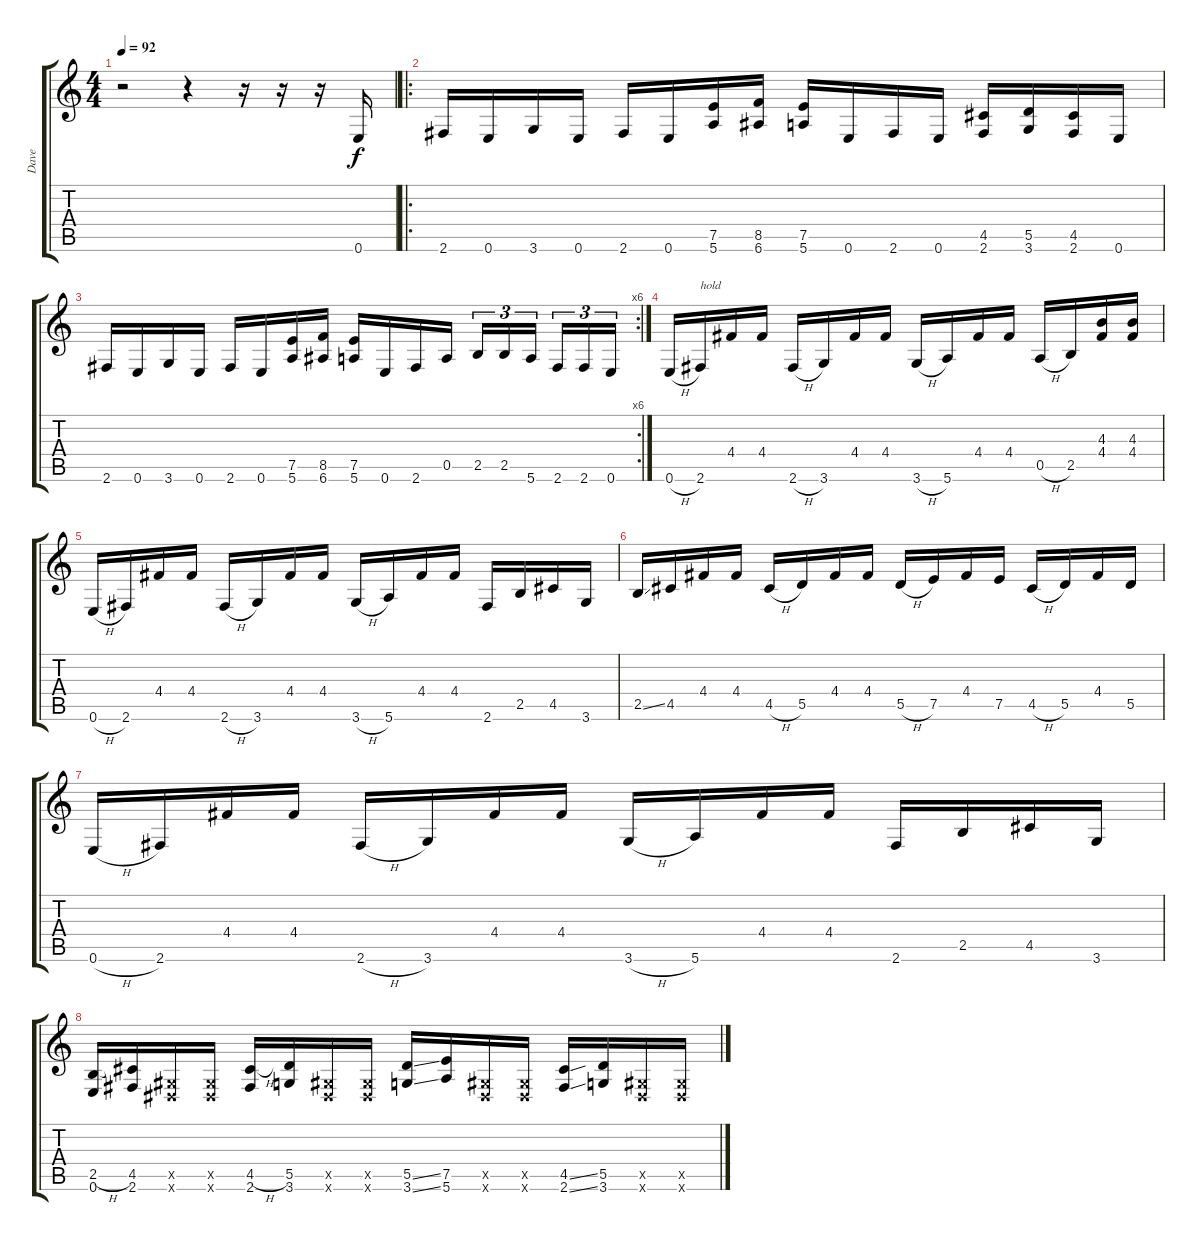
\track ("Dave" "Dave") {instrument distortionguitar}
\staff {score tabs}
\tuning (E4 B3 G3 D3 A2 E2) {hide}
\ts (4 4)
\tempo 92
\clef g2
\ks c
r.2{dy f instrument distortionguitar} r.4 r.16 r.16 r.16 0.6.16 |
\ro
2.6.16 0.6.16 3.6.16 0.6.16 2.6.16 0.6.16 (7.5 5.6).16 (8.5 6.6).16 (7.5 5.6).16 0.6.16 2.6.16 0.6.16 (4.5 2.6).16 (5.5 3.6).16 (4.5 2.6).16 0.6.16 |
\rc 6
2.6.16 0.6.16 3.6.16 0.6.16 2.6.16 0.6.16 (7.5 5.6).16 (8.5 6.6).16 (7.5 5.6).16 0.6.16 2.6.16 0.5.16 2.5.16{tu (3 2)} 2.5.16{tu (3 2)} 5.6.16{tu (3 2)} 2.6.16{tu (3 2)} 2.6.16{tu (3 2)} 0.6.16{tu (3 2)} |
0.6{h}.16 2.6.16{txt "hold "} 4.4.16 4.4.16 2.6{h}.16 3.6.16 4.4.16 4.4.16 3.6{h}.16 5.6.16 4.4.16 4.4.16 0.5{h}.16 2.5.16 (4.3 4.4).16 (4.3 4.4).16 |
0.6{h}.16 2.6.16 4.4.16 4.4.16 2.6{h}.16 3.6.16 4.4.16 4.4.16 3.6{h}.16 5.6.16 4.4.16 4.4.16 2.6.16 2.5.16 4.5.16 3.6.16 |
2.5{ss}.16 4.5.16 4.4.16 4.4.16 4.5{h}.16 5.5.16 4.4.16 4.4.16 5.5{h}.16 7.5.16 4.4.16 7.5.16 4.5{h}.16 5.5.16 4.4.16 5.5.16 |
0.6{h}.16 2.6.16 4.4.16 4.4.16 2.6{h}.16 3.6.16 4.4.16 4.4.16 3.6{h}.16 5.6.16 4.4.16 4.4.16 2.6.16 2.5.16 4.5.16 3.6.16 |
(2.5{h} 0.6).16 (4.5 2.6).16 (-1.5{x} -1.6{x}).16 (-1.5{x} -1.6{x}).16 (4.5{h} 2.6).16 (5.5 3.6).16 (-1.5{x} -1.6{x}).16 (-1.5{x} -1.6{x}).16 (5.5{ss} 3.6{ss}).16 (7.5 5.6).16 (-1.5{x} -1.6{x}).16 (-1.5{x} -1.6{x}).16 (4.5{ss} 2.6{ss}).16 (5.5 3.6).16 (-1.5{x} -1.6{x}).16 (-1.5{x} -1.6{x}).16
